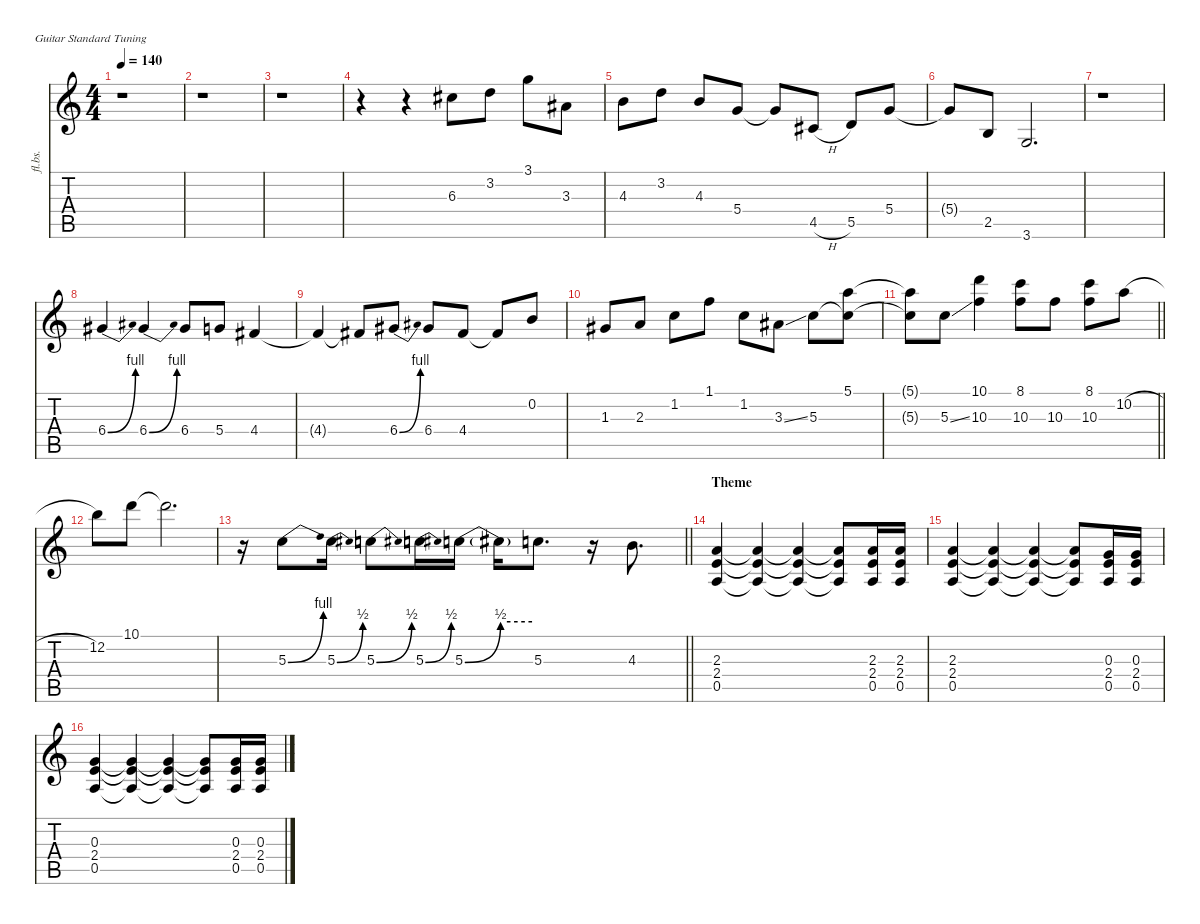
\defaultSystemsLayout 4
\hideDynamics
\bracketExtendMode nobrackets
\otherSystemsTrackNameOrientation horizontal
\track ("Guitar I-Overdub" "fl.bs.") {defaultSystemsLayout 4 instrument fretlessbass}
\staff {score tabs}
\tuning (E4 B3 G3 D3 A2 E2)
\ts (4 4)
\tempo 140
\clef g2
\ks c
r.1{dy f} |
r.1 |
r.1 |
r.4 r.4 6.3{acc #}.8 3.2.8 3.1.8 3.3{acc #}.8 |
4.3.8 3.2.8 4.3.8 5.4.8 5.4{t}.8 4.5{h acc #}.8 5.5.8 5.4.8 |
5.4{t}.8 2.5.8 3.6.2{d} |
r.1 |
6.4{be (bend 0 0 30 4) acc #}.4 6.4{be (bend 0 0 30 4) acc #}.4 6.4{acc #}.8 5.4.8 4.4{acc #}.4 |
4.4{t acc #}.4 4.4{t acc #}.8 6.4{be (bend 0 0 30 4) acc #}.8 6.4{acc #}.8 4.4{acc #}.8 4.4{t acc #}.8 0.2.8 |
1.3{acc #}.8 2.3.8 1.2.8 1.1.8 1.2.8 3.3{ss acc #}.8 5.3.8 (5.1 5.3{t}).8 |
\barLineRight lightlight
(5.1{t} 5.3{t}).8 5.3{ss}.8 (10.1 10.3).4 (8.1 10.3).8 10.3.8 (8.1 10.3).8 10.2{h}.8 |
12.2.8 10.1.8 10.1{t}.2{d} |
\barLineRight lightlight
r.16 5.3{be (bend 0 0 30 4)}.8 5.3{be (bend 0 0 30 2)}.16 5.3{be (bend 0 0 30 2)}.8 5.3{be (bend 0 0 30 2)}.16 5.3{be (bend 0 0 60 2)}.16 5.3{be (hold 0 2 60 2) t}.16 5.3.8{d} r.16 4.3.8{d} |
\section ("" "Theme")
(2.3 2.4 0.5).4 (2.3{t} 2.4{t} 0.5{t}).4 (2.3{t} 2.4{t} 0.5{t}).4 (2.3{t} 2.4{t} 0.5{t}).8 (2.3 2.4 0.5).16 (2.3 2.4 0.5).16 |
(2.3 2.4 0.5).4 (2.3{t} 2.4{t} 0.5{t}).4 (2.3{t} 2.4{t} 0.5{t}).4 (2.3{t} 2.4{t} 0.5{t}).8 (0.3 2.4 0.5).16 (0.3 2.4 0.5).16 |
(0.3 2.4 0.5).4 (0.3{t} 2.4{t} 0.5{t}).4 (0.3{t} 2.4{t} 0.5{t}).4 (0.3{t} 2.4{t} 0.5{t}).8 (0.3 2.4 0.5).16 (0.3 2.4 0.5).16
